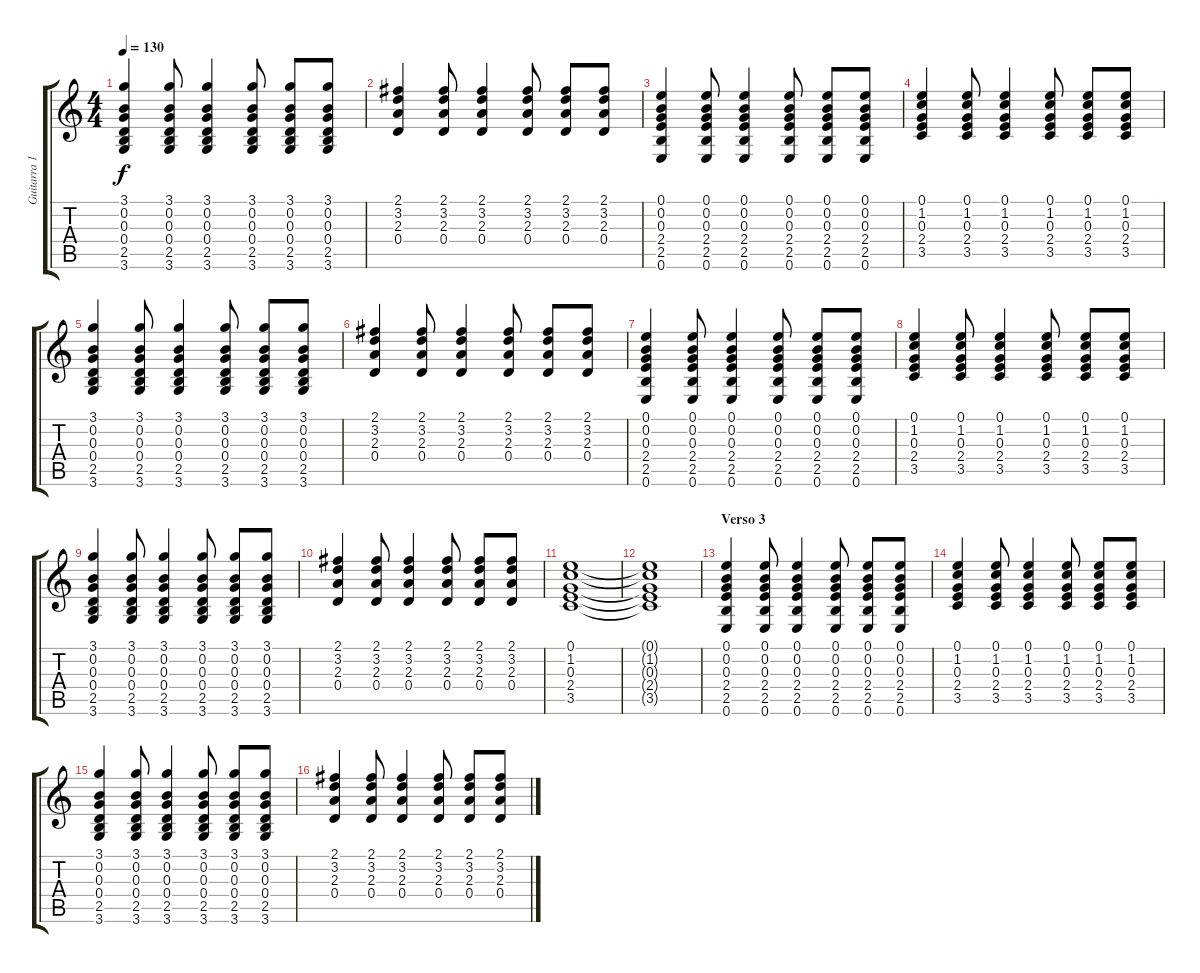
\track ("Guitarra 1" "Guitarra 1") {instrument acousticguitarsteel}
\staff {score tabs}
\tuning (E4 B3 G3 D3 A2 E2) {hide}
\ts (4 4)
\tempo 130
\clef g2
\ks c
(3.1 0.2 0.3 0.4 2.5 3.6).4{dy f} (3.1 0.2 0.3 0.4 2.5 3.6).8 (3.1 0.2 0.3 0.4 2.5 3.6).4 (3.1 0.2 0.3 0.4 2.5 3.6).8 (3.1 0.2 0.3 0.4 2.5 3.6).8 (3.1 0.2 0.3 0.4 2.5 3.6).8 |
(2.1 3.2 2.3 0.4).4 (2.1 3.2 2.3 0.4).8 (2.1 3.2 2.3 0.4).4 (2.1 3.2 2.3 0.4).8 (2.1 3.2 2.3 0.4).8 (2.1 3.2 2.3 0.4).8 |
(0.1 0.2 0.3 2.4 2.5 0.6).4 (0.1 0.2 0.3 2.4 2.5 0.6).8 (0.1 0.2 0.3 2.4 2.5 0.6).4 (0.1 0.2 0.3 2.4 2.5 0.6).8 (0.1 0.2 0.3 2.4 2.5 0.6).8 (0.1 0.2 0.3 2.4 2.5 0.6).8 |
(0.1 1.2 0.3 2.4 3.5).4 (0.1 1.2 0.3 2.4 3.5).8 (0.1 1.2 0.3 2.4 3.5).4 (0.1 1.2 0.3 2.4 3.5).8 (0.1 1.2 0.3 2.4 3.5).8 (0.1 1.2 0.3 2.4 3.5).8 |
(3.1 0.2 0.3 0.4 2.5 3.6).4 (3.1 0.2 0.3 0.4 2.5 3.6).8 (3.1 0.2 0.3 0.4 2.5 3.6).4 (3.1 0.2 0.3 0.4 2.5 3.6).8 (3.1 0.2 0.3 0.4 2.5 3.6).8 (3.1 0.2 0.3 0.4 2.5 3.6).8 |
(2.1 3.2 2.3 0.4).4 (2.1 3.2 2.3 0.4).8 (2.1 3.2 2.3 0.4).4 (2.1 3.2 2.3 0.4).8 (2.1 3.2 2.3 0.4).8 (2.1 3.2 2.3 0.4).8 |
(0.1 0.2 0.3 2.4 2.5 0.6).4 (0.1 0.2 0.3 2.4 2.5 0.6).8 (0.1 0.2 0.3 2.4 2.5 0.6).4 (0.1 0.2 0.3 2.4 2.5 0.6).8 (0.1 0.2 0.3 2.4 2.5 0.6).8 (0.1 0.2 0.3 2.4 2.5 0.6).8 |
(0.1 1.2 0.3 2.4 3.5).4 (0.1 1.2 0.3 2.4 3.5).8 (0.1 1.2 0.3 2.4 3.5).4 (0.1 1.2 0.3 2.4 3.5).8 (0.1 1.2 0.3 2.4 3.5).8 (0.1 1.2 0.3 2.4 3.5).8 |
(3.1 0.2 0.3 0.4 2.5 3.6).4 (3.1 0.2 0.3 0.4 2.5 3.6).8 (3.1 0.2 0.3 0.4 2.5 3.6).4 (3.1 0.2 0.3 0.4 2.5 3.6).8 (3.1 0.2 0.3 0.4 2.5 3.6).8 (3.1 0.2 0.3 0.4 2.5 3.6).8 |
(2.1 3.2 2.3 0.4).4 (2.1 3.2 2.3 0.4).8 (2.1 3.2 2.3 0.4).4 (2.1 3.2 2.3 0.4).8 (2.1 3.2 2.3 0.4).8 (2.1 3.2 2.3 0.4).8 |
\section ("" "")
(0.1 1.2 0.3 2.4 3.5).1 |
(0.1{t} 1.2{t} 0.3{t} 2.4{t} 3.5{t}).1 |
\section ("" "Verso 3")
(0.1 0.2 0.3 2.4 2.5 0.6).4 (0.1 0.2 0.3 2.4 2.5 0.6).8 (0.1 0.2 0.3 2.4 2.5 0.6).4 (0.1 0.2 0.3 2.4 2.5 0.6).8 (0.1 0.2 0.3 2.4 2.5 0.6).8 (0.1 0.2 0.3 2.4 2.5 0.6).8 |
(0.1 1.2 0.3 2.4 3.5).4 (0.1 1.2 0.3 2.4 3.5).8 (0.1 1.2 0.3 2.4 3.5).4 (0.1 1.2 0.3 2.4 3.5).8 (0.1 1.2 0.3 2.4 3.5).8 (0.1 1.2 0.3 2.4 3.5).8 |
(3.1 0.2 0.3 0.4 2.5 3.6).4 (3.1 0.2 0.3 0.4 2.5 3.6).8 (3.1 0.2 0.3 0.4 2.5 3.6).4 (3.1 0.2 0.3 0.4 2.5 3.6).8 (3.1 0.2 0.3 0.4 2.5 3.6).8 (3.1 0.2 0.3 0.4 2.5 3.6).8 |
(2.1 3.2 2.3 0.4).4 (2.1 3.2 2.3 0.4).8 (2.1 3.2 2.3 0.4).4 (2.1 3.2 2.3 0.4).8 (2.1 3.2 2.3 0.4).8 (2.1 3.2 2.3 0.4).8
